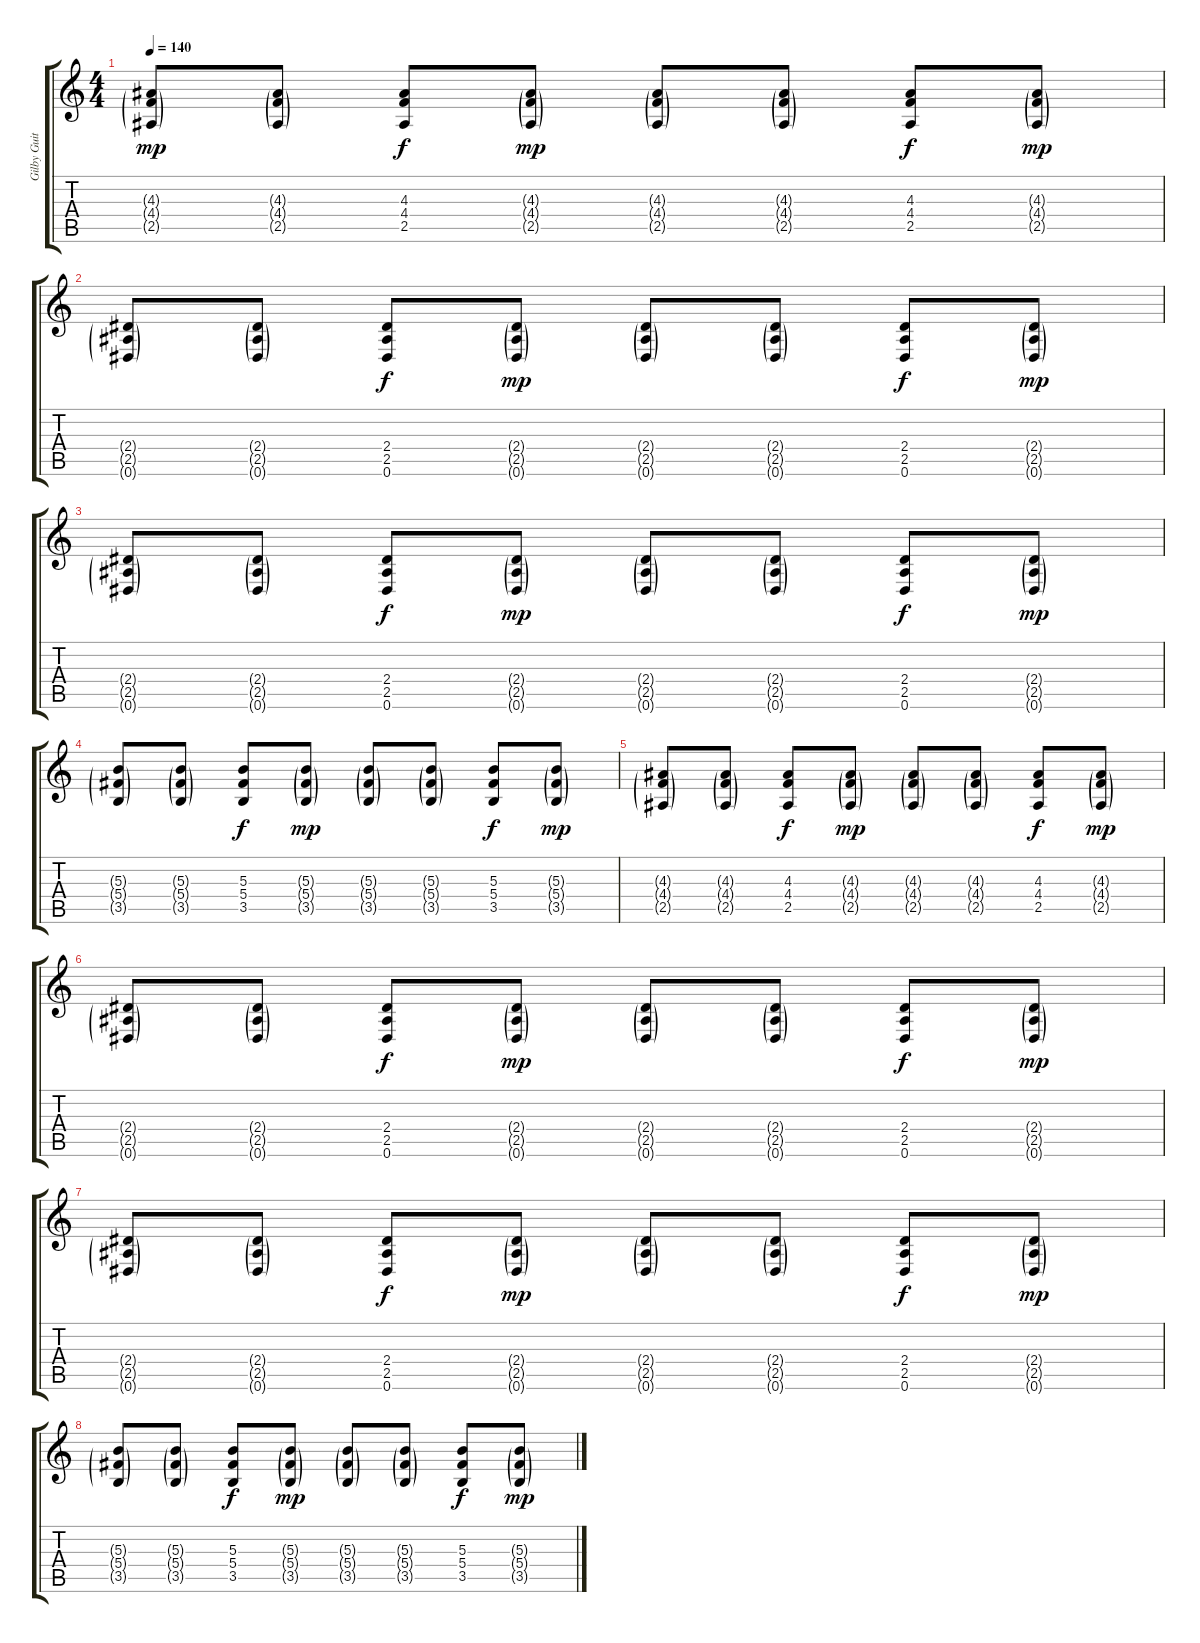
\track ("Gilby Guitar 1" "Gilby Guit") {instrument overdrivenguitar}
\staff {score tabs}
\tuning (Eb4 Bb3 Gb3 Db3 Ab2 Eb2) {hide}
\ts (4 4)
\tempo 140
\clef g2
\ks c
(4.3{g} 4.4{g} 2.5{g}).8{dy mp} (4.3{g} 4.4{g} 2.5{g}).8 (4.3 4.4 2.5).8{dy f} (4.3{g} 4.4{g} 2.5{g}).8{dy mp} (4.3{g} 4.4{g} 2.5{g}).8 (4.3{g} 4.4{g} 2.5{g}).8 (4.3 4.4 2.5).8{dy f} (4.3{g} 4.4{g} 2.5{g}).8{dy mp} |
(2.4{g} 2.5{g} 0.6{g}).8 (2.4{g} 2.5{g} 0.6{g}).8 (2.4 2.5 0.6).8{dy f} (2.4{g} 2.5{g} 0.6{g}).8{dy mp} (2.4{g} 2.5{g} 0.6{g}).8 (2.4{g} 2.5{g} 0.6{g}).8 (2.4 2.5 0.6).8{dy f} (2.4{g} 2.5{g} 0.6{g}).8{dy mp} |
(2.4{g} 2.5{g} 0.6{g}).8 (2.4{g} 2.5{g} 0.6{g}).8 (2.4 2.5 0.6).8{dy f} (2.4{g} 2.5{g} 0.6{g}).8{dy mp} (2.4{g} 2.5{g} 0.6{g}).8 (2.4{g} 2.5{g} 0.6{g}).8 (2.4 2.5 0.6).8{dy f} (2.4{g} 2.5{g} 0.6{g}).8{dy mp} |
(5.3{g} 5.4{g} 3.5{g}).8 (5.3{g} 5.4{g} 3.5{g}).8 (5.3 5.4 3.5).8{dy f} (5.3{g} 5.4{g} 3.5{g}).8{dy mp} (5.3{g} 5.4{g} 3.5{g}).8 (5.3{g} 5.4{g} 3.5{g}).8 (5.3 5.4 3.5).8{dy f} (5.3{g} 5.4{g} 3.5{g}).8{dy mp} |
(4.3{g} 4.4{g} 2.5{g}).8 (4.3{g} 4.4{g} 2.5{g}).8 (4.3 4.4 2.5).8{dy f} (4.3{g} 4.4{g} 2.5{g}).8{dy mp} (4.3{g} 4.4{g} 2.5{g}).8 (4.3{g} 4.4{g} 2.5{g}).8 (4.3 4.4 2.5).8{dy f} (4.3{g} 4.4{g} 2.5{g}).8{dy mp} |
(2.4{g} 2.5{g} 0.6{g}).8 (2.4{g} 2.5{g} 0.6{g}).8 (2.4 2.5 0.6).8{dy f} (2.4{g} 2.5{g} 0.6{g}).8{dy mp} (2.4{g} 2.5{g} 0.6{g}).8 (2.4{g} 2.5{g} 0.6{g}).8 (2.4 2.5 0.6).8{dy f} (2.4{g} 2.5{g} 0.6{g}).8{dy mp} |
(2.4{g} 2.5{g} 0.6{g}).8 (2.4{g} 2.5{g} 0.6{g}).8 (2.4 2.5 0.6).8{dy f} (2.4{g} 2.5{g} 0.6{g}).8{dy mp} (2.4{g} 2.5{g} 0.6{g}).8 (2.4{g} 2.5{g} 0.6{g}).8 (2.4 2.5 0.6).8{dy f} (2.4{g} 2.5{g} 0.6{g}).8{dy mp} |
(5.3{g} 5.4{g} 3.5{g}).8 (5.3{g} 5.4{g} 3.5{g}).8 (5.3 5.4 3.5).8{dy f} (5.3{g} 5.4{g} 3.5{g}).8{dy mp} (5.3{g} 5.4{g} 3.5{g}).8 (5.3{g} 5.4{g} 3.5{g}).8 (5.3 5.4 3.5).8{dy f} (5.3{g} 5.4{g} 3.5{g}).8{dy mp}
